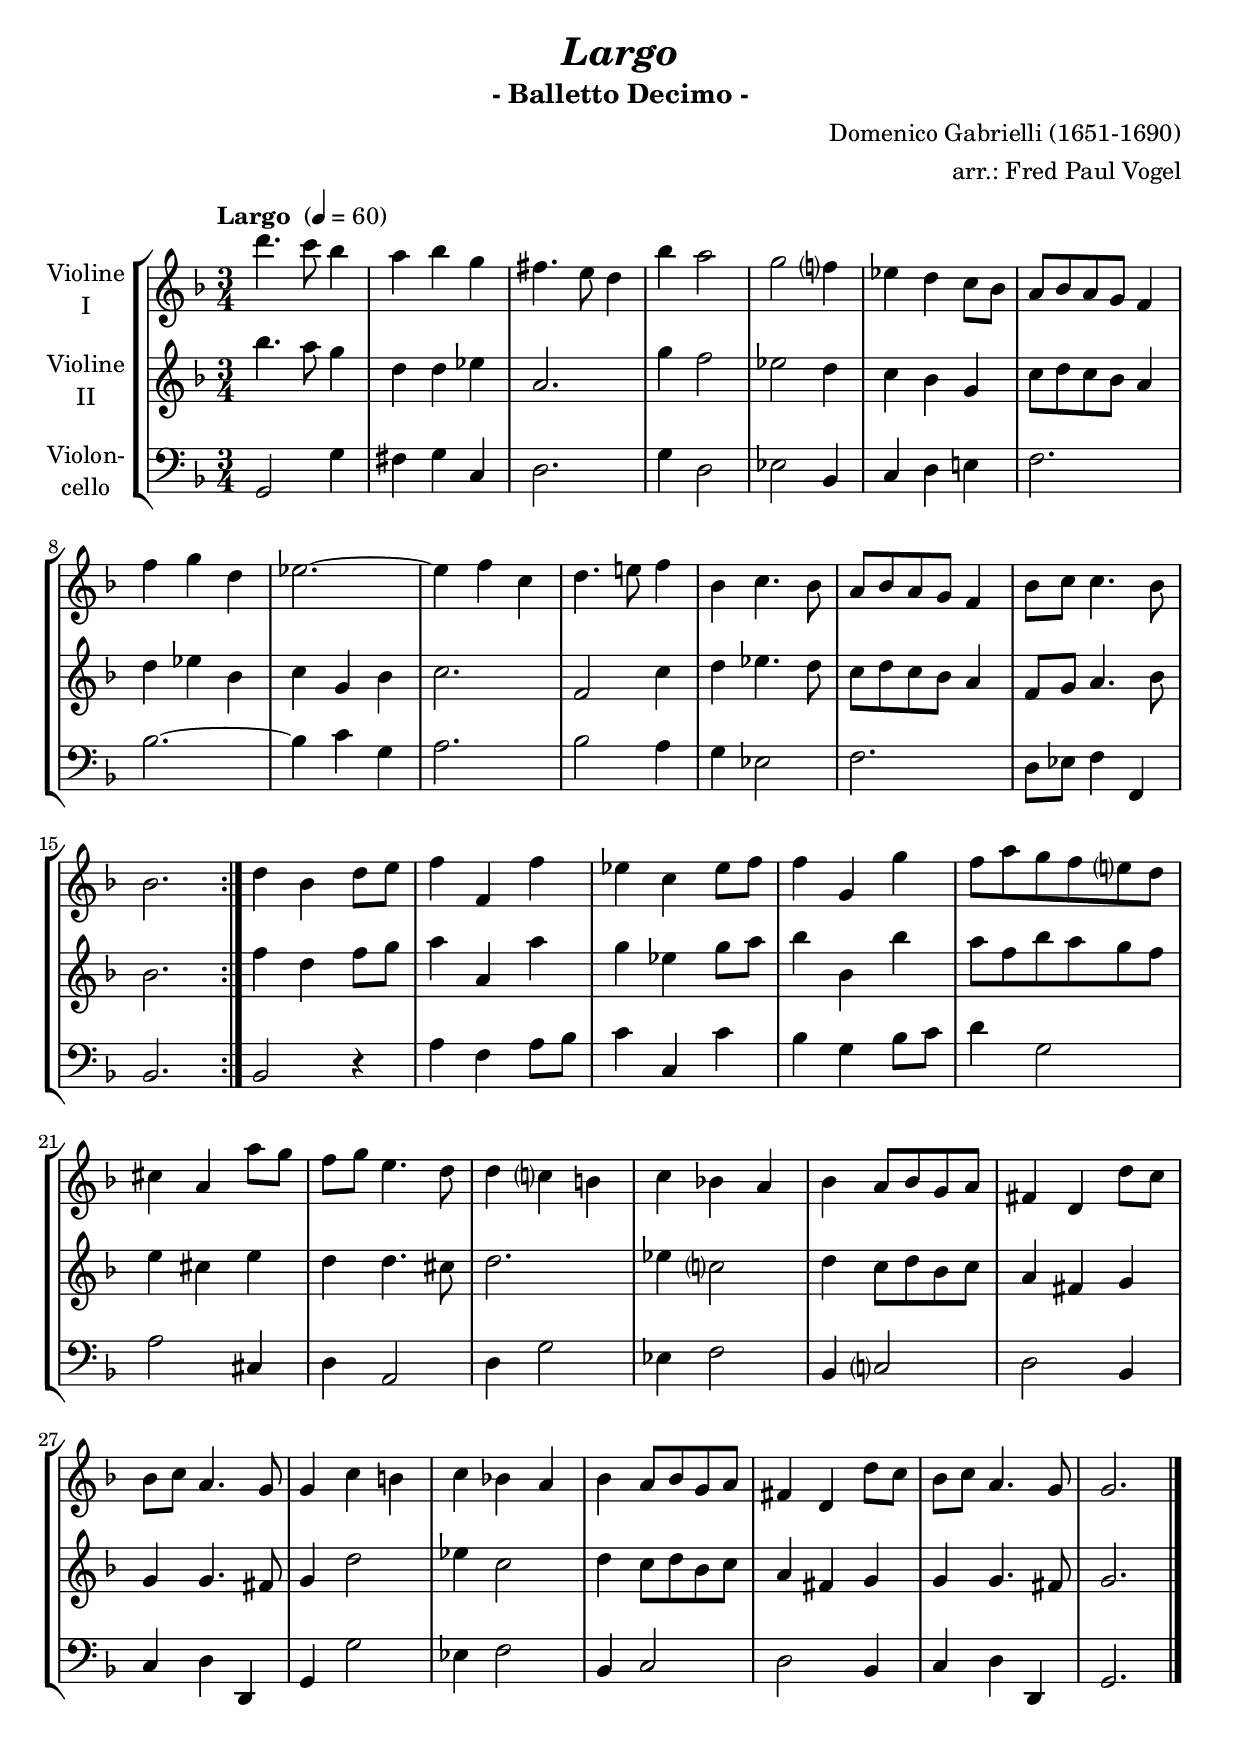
\version "2.18.2"
\include "deutsch.ly"
  
#(set-global-staff-size 21)

\header {
  title     = \markup \bold \italic "Largo"
  subtitle  = "- Balletto Decimo -"
  composer  = "Domenico Gabrielli (1651-1690)"
  arranger  = "arr.: Fred Paul Vogel"
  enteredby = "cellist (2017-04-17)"
%  piece     = ""
}

voiceconsts = {
  \key d \minor
  \time 3/4
  \clef "treble"
  \numericTimeSignature
  \compressFullBarRests
  % Set default beaming for all staves
%  \set Timing.beamExceptions = #'()
%  \set Timing.baseMoment     = #(ly:make-moment 1 4)
%  \set Timing.beatStructure  = #'(1 1 1)
  \tempo "Largo " 4=60
}

mifl = "flute"
mist = "string ensemble 1"
%minstr = "accordion"
miba = "bassoon"
%milo = "drawbar organ"
milo = "harpsichord"

va = \relative c''' {
  \voiceconsts

  \repeat volta 2 {
    d4. c8 b4
    a b g
    fis4. e8 d4
    b' a2
    g f?4
    es d c8 b
    a b a g f4

    f' g d
    es2.~
    es4 f c
    d4. e!8 f4
    b, c4. b8
    a b a g f4
    b8 c c4. b8
    b2.
  }

  d4 b d8 e
  f4 f, f'
  es c es8 f
  f4 g, g'
  f8 a g f e? d
  cis4 a a'8 g

  f g e4. d8
  d4 c? h
  c b! a
  b a8 b g a
  fis4 d d'8 c
  b c a4. g8
  g4 c h

  c b! a
  b a8 b g a
  fis4 d d'8 c
  b c a4. g8
  g2. \bar "|."
}

vb = \relative c''' {
  \voiceconsts

  \repeat volta 2 {
    b4. a8 g4
    d d es
    a,2.
    g'4 f2
    es d4
    c b g
    c8 d c b a4

    d es b
    c g b
    c2.
    f,2 c'4
    d es4. d8
    c d c b a4
    f8 g a4. b8
    b2.
  }

  f'4 d f8 g
  a4 a, a'
  g es g8 a
  b4 b, b'
  a8 f b a g f
  e4 cis e

  d d4. cis8
  d2.
  es4 c?2
  d4 c8 d b c
  a4 fis g
  g g4. fis8
  g4 d'2

  es4 c2
  d4 c8 d b c
  a4 fis g
  g g4. fis8
  g2. \bar "|."
}

vc = \relative c {
  \voiceconsts
  \clef "bass"

  \repeat volta 2 {
    g2 g'4
    fis g c,
    d2.
    g4 d2
    es b4
    c d e!
    f2.

    b~
    b4 c g
    a2.
    b2 a4
    g es2
    f2.
    d8 es f4 f,
    b2.
  }

  b2 r4
  a' f a8 b
  c4 c, c'
  b g b8 c
  d4 g,2
  a cis,4

  d a2
  d4 g2
  es4 f2
  b,4 c?2
  d b4
  c d d,
  g g'2

  es4 f2
  b,4 c2
  d b4
  c d d,
  g2. \bar "|."
}


music = \new StaffGroup <<
      \new Staff {
	\set Staff.midiInstrument = \mist
	\set Staff.instrumentName = \markup \center-column { "Violine" "I" }
	\transpose d d { \va }
      }

      \new Staff {
	\set Staff.midiInstrument = \mist
	\set Staff.instrumentName = \markup \center-column { "Violine" "II" }
	\transpose d d { \vb }
      }

      \new Staff {
	\set Staff.midiInstrument = \mist
	\set Staff.instrumentName = \markup \center-column { "Violon-" "cello" }
	\transpose d d { \vc }
      }
>>

\book {
  \score {
    \music
    \layout {}
  }

  \score {
    \unfoldRepeats \music

    \midi {
      \context {
        \Score
      }
    }
  }
}
